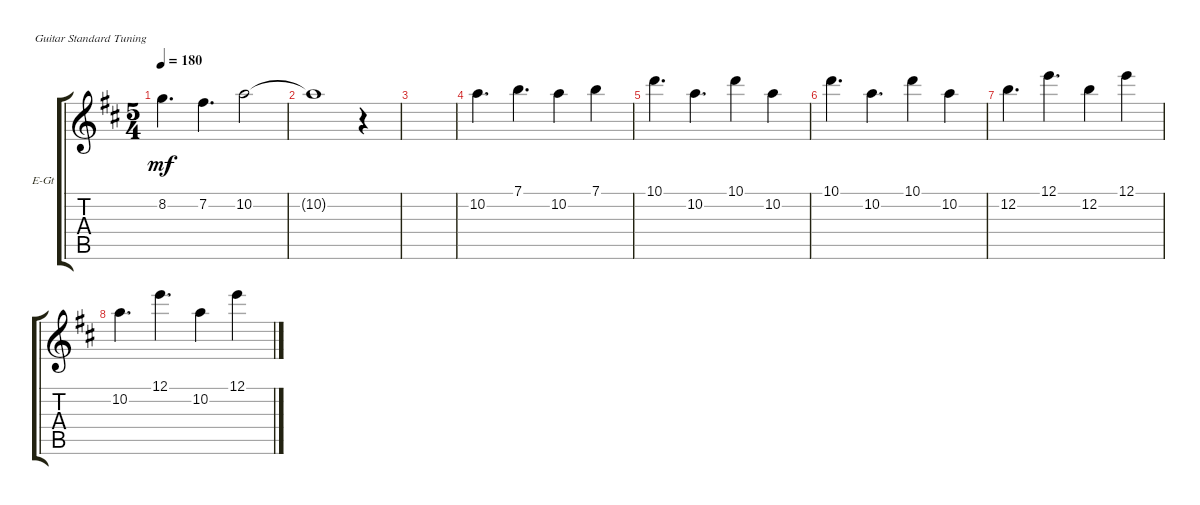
\defaultSystemsLayout 4
\bracketExtendMode groupsimilarinstruments
\firstSystemTrackNameOrientation horizontal
\otherSystemsTrackNameOrientation horizontal
\track ("Electric Guitar" "E-Gt") {instrument overdrivenguitar}
\staff {score tabs}
\tuning (E4 B3 G3 D3 A2 E2)
\ts (5 4)
\tempo 180
\clef g2
\scale
0.333333
\ks bminor
8.2.4{d dy mf} 7.2.4{d} 10.2.2 |
\scale
0.333333 10.2{t}.1 r.4 |
\scale
0.333333 |
\scale
0.333333 10.2.4{d} 7.1.4{d} 10.2.4 7.1.4 |
\scale
0.333333 10.1.4{d} 10.2.4{d} 10.1.4 10.2.4 |
10.1.4{d} 10.2.4{d} 10.1.4 10.2.4 |
12.2.4{d} 12.1.4{d} 12.2.4 12.1.4 |
10.2.4{d} 12.1.4{d} 10.2.4 12.1.4
